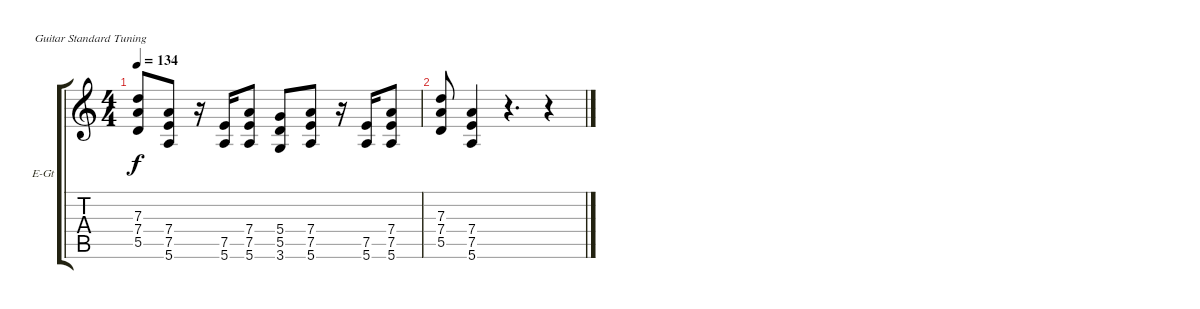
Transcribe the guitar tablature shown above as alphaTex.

\defaultSystemsLayout 4
\bracketExtendMode groupsimilarinstruments
\firstSystemTrackNameOrientation horizontal
\otherSystemsTrackNameOrientation horizontal
\track ("Electric Guitar" "E-Gt") {instrument distortionguitar}
\staff {score tabs}
\tuning (E4 B3 G3 D3 A2 E2)
\ts (4 4)
\tempo 134
\clef g2
\ks c
(5.5 7.4 7.3).8{dy f} (5.6 7.5 7.4).8 r.16 (5.6 7.5).16 (5.6 7.5 7.4).8 (3.6 5.5 5.4).8 (5.6 7.5 7.4).8 r.16 (5.6 7.5).16 (5.6 7.5 7.4).8 |
(5.5 7.4 7.3).8 (5.6 7.5 7.4).4 r.4{d} r.4
